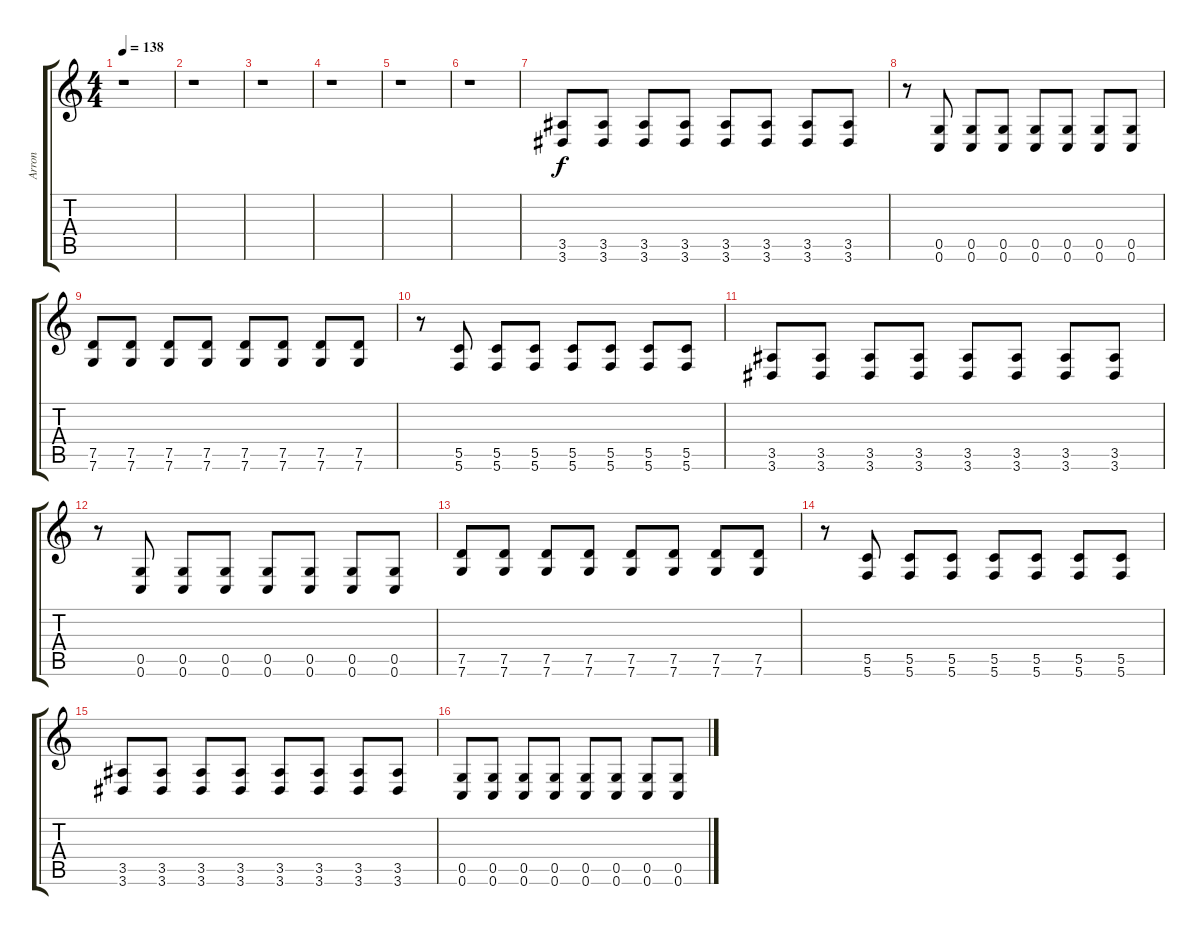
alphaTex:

\track ("Arron" "Arron") {instrument distortionguitar}
\staff {score tabs}
\tuning (D4 A3 F3 C3 G2 C2) {hide}
\ts (4 4)
\tempo 138
\clef g2
\ks c
r.1{dy f} |
r.1 |
r.1 |
r.1 |
r.1 |
r.1 |
(3.5 3.6).8 (3.5 3.6).8 (3.5 3.6).8 (3.5 3.6).8 (3.5 3.6).8 (3.5 3.6).8 (3.5 3.6).8 (3.5 3.6).8 |
r.8 (0.5 0.6).8 (0.5 0.6).8 (0.5 0.6).8 (0.5 0.6).8 (0.5 0.6).8 (0.5 0.6).8 (0.5 0.6).8 |
(7.5 7.6).8 (7.5 7.6).8 (7.5 7.6).8 (7.5 7.6).8 (7.5 7.6).8 (7.5 7.6).8 (7.5 7.6).8 (7.5 7.6).8 |
r.8 (5.5 5.6).8 (5.5 5.6).8 (5.5 5.6).8 (5.5 5.6).8 (5.5 5.6).8 (5.5 5.6).8 (5.5 5.6).8 |
(3.5 3.6).8 (3.5 3.6).8 (3.5 3.6).8 (3.5 3.6).8 (3.5 3.6).8 (3.5 3.6).8 (3.5 3.6).8 (3.5 3.6).8 |
r.8 (0.5 0.6).8 (0.5 0.6).8 (0.5 0.6).8 (0.5 0.6).8 (0.5 0.6).8 (0.5 0.6).8 (0.5 0.6).8 |
(7.5 7.6).8 (7.5 7.6).8 (7.5 7.6).8 (7.5 7.6).8 (7.5 7.6).8 (7.5 7.6).8 (7.5 7.6).8 (7.5 7.6).8 |
r.8 (5.5 5.6).8 (5.5 5.6).8 (5.5 5.6).8 (5.5 5.6).8 (5.5 5.6).8 (5.5 5.6).8 (5.5 5.6).8 |
(3.5 3.6).8 (3.5 3.6).8 (3.5 3.6).8 (3.5 3.6).8 (3.5 3.6).8 (3.5 3.6).8 (3.5 3.6).8 (3.5 3.6).8 |
(0.5 0.6).8 (0.5 0.6).8 (0.5 0.6).8 (0.5 0.6).8 (0.5 0.6).8 (0.5 0.6).8 (0.5 0.6).8 (0.5 0.6).8
